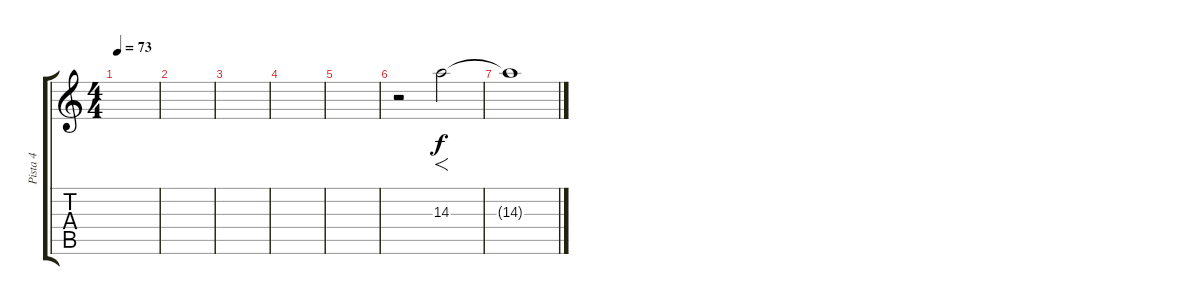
\track ("Pista 4" "Pista 4") {instrument distortionguitar}
\staff {score tabs}
\tuning (E4 B3 G3 D3 A2 E2) {hide}
\ts (4 4)
\tempo 73
\clef g2
\ks c
|
|
|
|
|
r.2 14.3.2{f} |
14.3{t}.1
